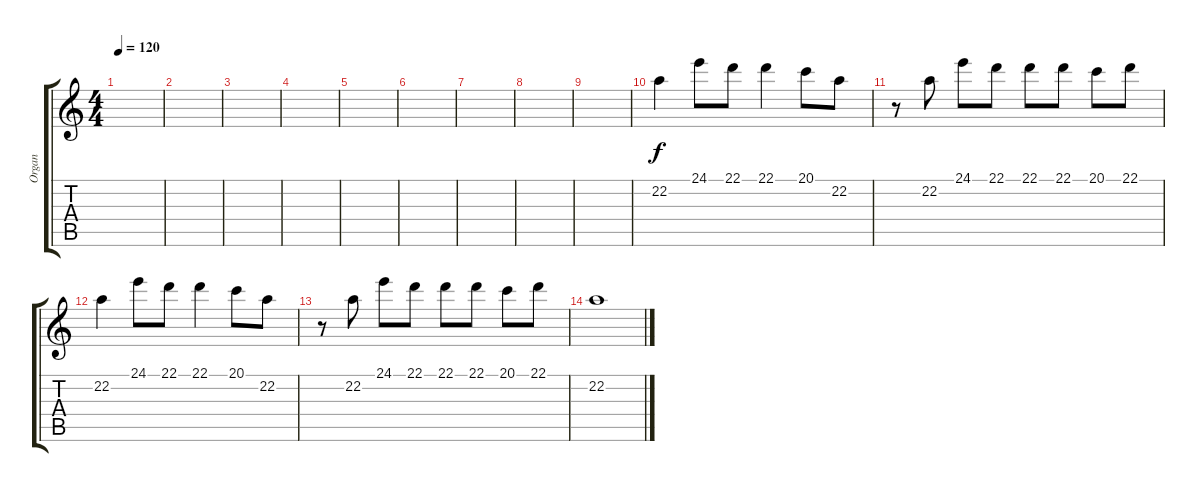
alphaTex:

\track ("Organ" "Organ") {instrument drawbarorgan}
\staff {score tabs}
\tuning (E4 B3 G3 D3 A2 E2) {hide}
\ts (4 4)
\tempo 120
\clef g2
\ks c
|
|
|
|
|
|
|
|
|
22.2.4 24.1.8 22.1.8 22.1.4 20.1.8 22.2.8 |
r.8 22.2.8 24.1.8 22.1.8 22.1.8 22.1.8 20.1.8 22.1.8 |
22.2.4 24.1.8 22.1.8 22.1.4 20.1.8 22.2.8 |
r.8 22.2.8 24.1.8 22.1.8 22.1.8 22.1.8 20.1.8 22.1.8 |
22.2.1
